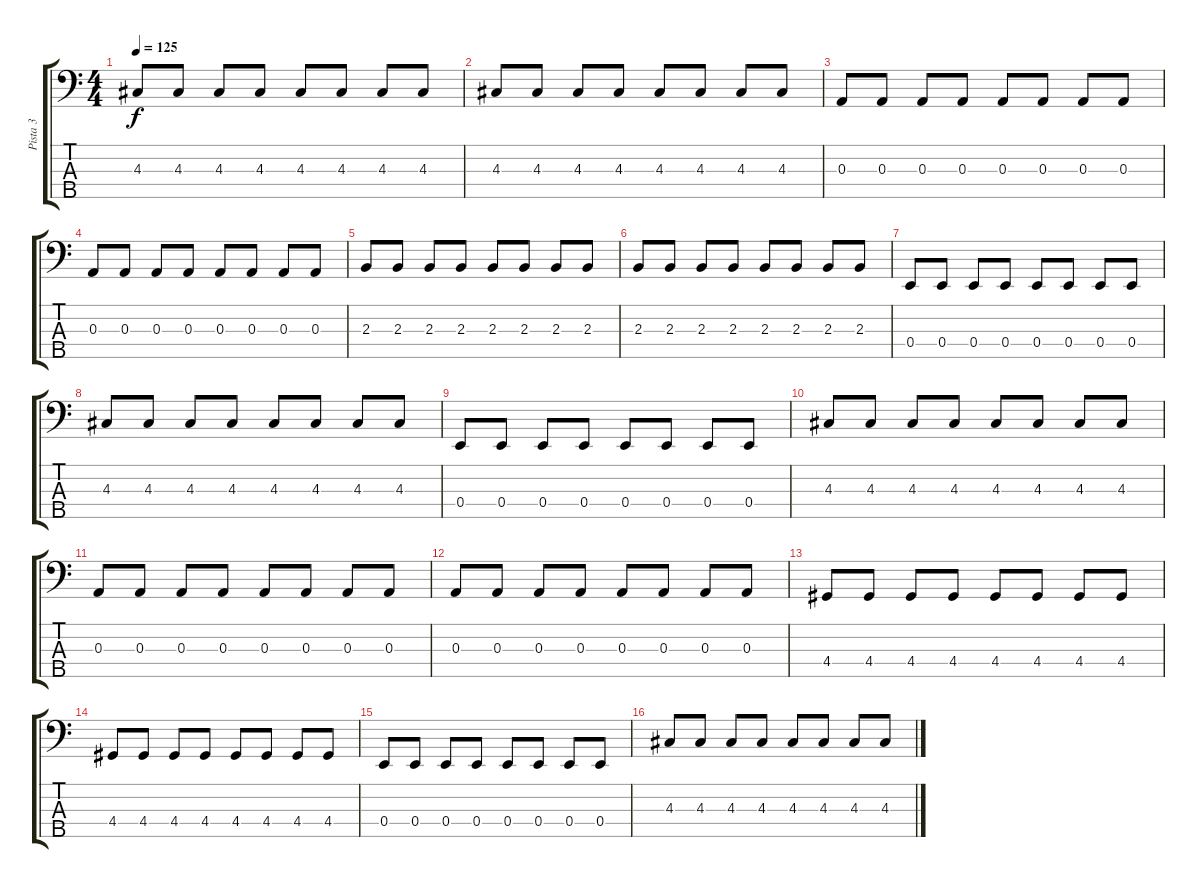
\track ("Pista 3" "Pista 3") {instrument synthbass2}
\staff {score tabs}
\tuning (G2 D2 A1 E1 B0) {hide}
\ts (4 4)
\tempo 125
\clef f4
\ks c
4.3.8{dy f} 4.3.8 4.3.8 4.3.8 4.3.8 4.3.8 4.3.8 4.3.8 |
4.3.8 4.3.8 4.3.8 4.3.8 4.3.8 4.3.8 4.3.8 4.3.8 |
0.3.8 0.3.8 0.3.8 0.3.8 0.3.8 0.3.8 0.3.8 0.3.8 |
0.3.8 0.3.8 0.3.8 0.3.8 0.3.8 0.3.8 0.3.8 0.3.8 |
2.3.8 2.3.8 2.3.8 2.3.8 2.3.8 2.3.8 2.3.8 2.3.8 |
2.3.8 2.3.8 2.3.8 2.3.8 2.3.8 2.3.8 2.3.8 2.3.8 |
0.4.8 0.4.8 0.4.8 0.4.8 0.4.8 0.4.8 0.4.8 0.4.8 |
4.3.8 4.3.8 4.3.8 4.3.8 4.3.8 4.3.8 4.3.8 4.3.8 |
0.4.8 0.4.8 0.4.8 0.4.8 0.4.8 0.4.8 0.4.8 0.4.8 |
4.3.8 4.3.8 4.3.8 4.3.8 4.3.8 4.3.8 4.3.8 4.3.8 |
0.3.8 0.3.8 0.3.8 0.3.8 0.3.8 0.3.8 0.3.8 0.3.8 |
0.3.8 0.3.8 0.3.8 0.3.8 0.3.8 0.3.8 0.3.8 0.3.8 |
4.4.8 4.4.8 4.4.8 4.4.8 4.4.8 4.4.8 4.4.8 4.4.8 |
4.4.8 4.4.8 4.4.8 4.4.8 4.4.8 4.4.8 4.4.8 4.4.8 |
0.4.8 0.4.8 0.4.8 0.4.8 0.4.8 0.4.8 0.4.8 0.4.8 |
4.3.8 4.3.8 4.3.8 4.3.8 4.3.8 4.3.8 4.3.8 4.3.8
